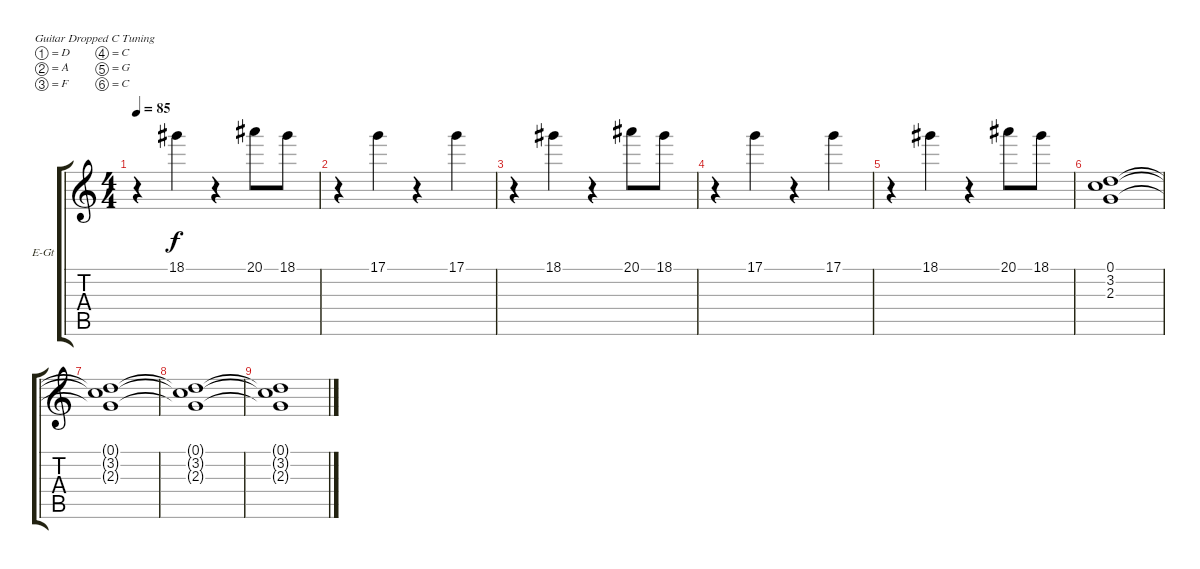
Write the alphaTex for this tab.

\defaultSystemsLayout 4
\bracketExtendMode groupsimilarinstruments
\firstSystemTrackNameOrientation horizontal
\otherSystemsTrackNameOrientation horizontal
\track ("Adam Gontier" "E-Gt") {instrument distortionguitar}
\staff {score tabs}
\tuning (D4 A3 F3 C3 G2 C2)
\ts (4 4)
\tempo 85
\clef g2
\scale
0.333333
\ks c
r.4{dy f} 18.1.4 r.4 20.1.8 18.1.8 |
\scale
0.333333 r.4 17.1.4 r.4 17.1.4 |
\scale
0.333333 r.4 18.1.4 r.4 20.1.8 18.1.8 |
\scale
0.333333 r.4 17.1.4 r.4 17.1.4 |
\scale
0.333333 r.4 18.1.4 r.4 20.1.8 18.1.8 |
\scale
0.333333 (0.1 3.2 2.3).1 |
\scale
0.333333 (2.3{t} 3.2{t} 0.1{t}).1 |
(2.3{t} 3.2{t} 0.1{t}).1 |
(2.3{t} 3.2{t} 0.1{t}).1
